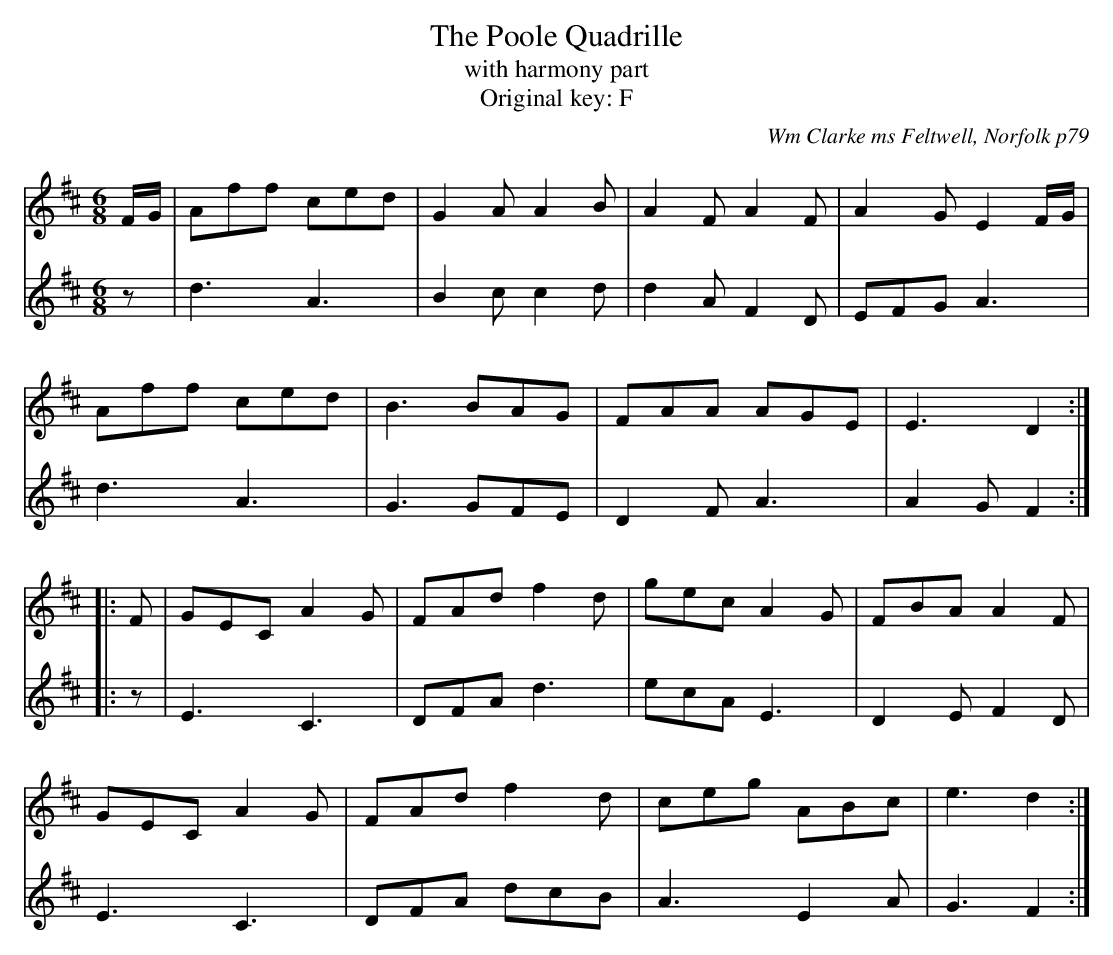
X:1
T:The Poole Quadrille
T:with harmony part
T:Original key: F
O: Wm Clarke ms Feltwell, Norfolk p79
M:6/8
L:1/8
K:Dmaj
V: 1 2
V:1
F/2G/2| Aff ced | G2A A2B | A2F A2F | A2G E2F/2G/2|
V:2
z|d3 A3 | B2c c2d | d2A F2D | EFG A3 |
V:1
Aff ced | B3 BAG | FAA AGE | E3 D2 :|
V:2
d3 A3 | G3 GFE | D2F A3 | A2G F2 :|
V:1
|:F |GEC A2G | FAd f2d | gec A2G |FBA A2F|
V:2
|:z | E3 C3 | DFA d3 | ecA E3 | D2E F2D |
V:1
GEC A2G | FAd f2d | ceg ABc | e3 d2 :|
V:2
E3 C3 | DFA dcB | A3 E2A | G3 F2 :|
